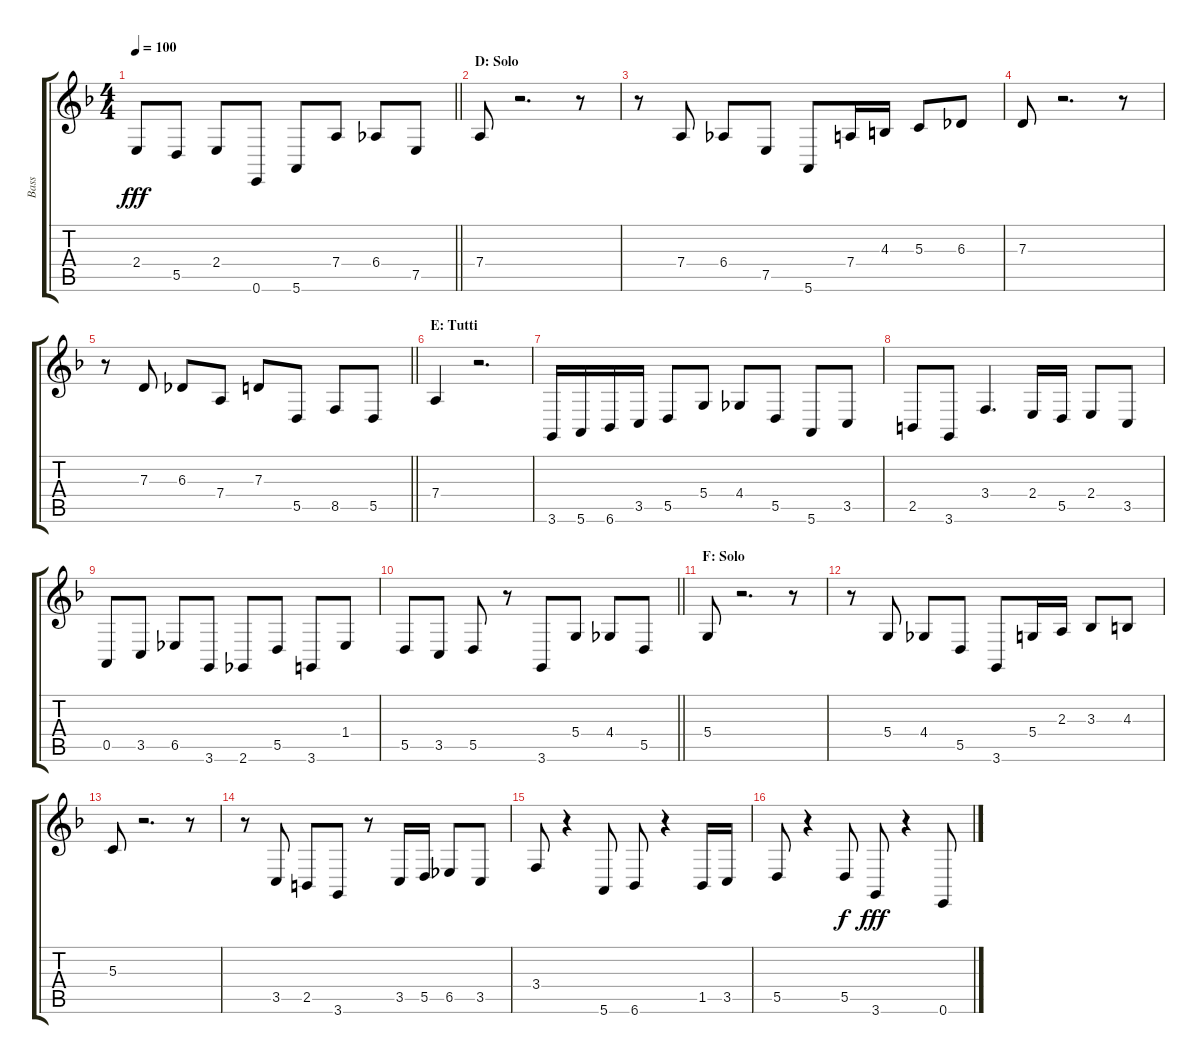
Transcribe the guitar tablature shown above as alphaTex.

\track ("Bass" "Bass") {instrument harpsichord}
\staff {score tabs}
\tuning (E4 B3 G3 D3 A2 E2) {hide}
\ts (4 4)
\tempo 100
\clef g2
\barLineRight lightlight
\ks dminor
2.4.8{dy fff} 5.5.8 2.4.8 0.6.8 5.6.8 7.4.8 6.4.8 7.5.8 |
\section ("" "D: Solo")
7.4.8 r.2{d} r.8 |
r.8 7.4.8 6.4.8 7.5.8 5.6.8 7.4.16 4.3.16 5.3.8 6.3.8 |
7.3.8 r.2{d} r.8 |
\barLineRight lightlight
r.8 7.3.8 6.3.8 7.4.8 7.3.8 5.5.8 8.5.8 5.5.8 |
\section ("" "E: Tutti")
7.4.4 r.2{d} |
3.6.16 5.6.16 6.6.16 3.5.16 5.5.8 5.4.8 4.4.8 5.5.8 5.6.8 3.5.8 |
2.5.8 3.6.8 3.4.4{d} 2.4.16 5.5.16 2.4.8 3.5.8 |
0.5.8 3.5.8 6.5.8 3.6.8 2.6.8 5.5.8 3.6.8 1.4.8 |
\barLineRight lightlight
5.5.8 3.5.8 5.5.8 r.8 3.6.8 5.4.8 4.4.8 5.5.8 |
\section ("" "F: Solo")
5.4.8 r.2{d} r.8 |
r.8 5.4.8 4.4.8 5.5.8 3.6.8 5.4.16 2.3.16 3.3.8 4.3.8 |
5.3.8 r.2{d} r.8 |
r.8 3.5.8 2.5.8 3.6.8 r.8 3.5.16 5.5.16 6.5.8 3.5.8 |
3.4.8 r.4 5.6.8 6.6.8 r.4 1.5.16 3.5.16 |
5.5.8 r.4 5.5.8{dy f} 3.6.8{dy fff} r.4 0.6.8
